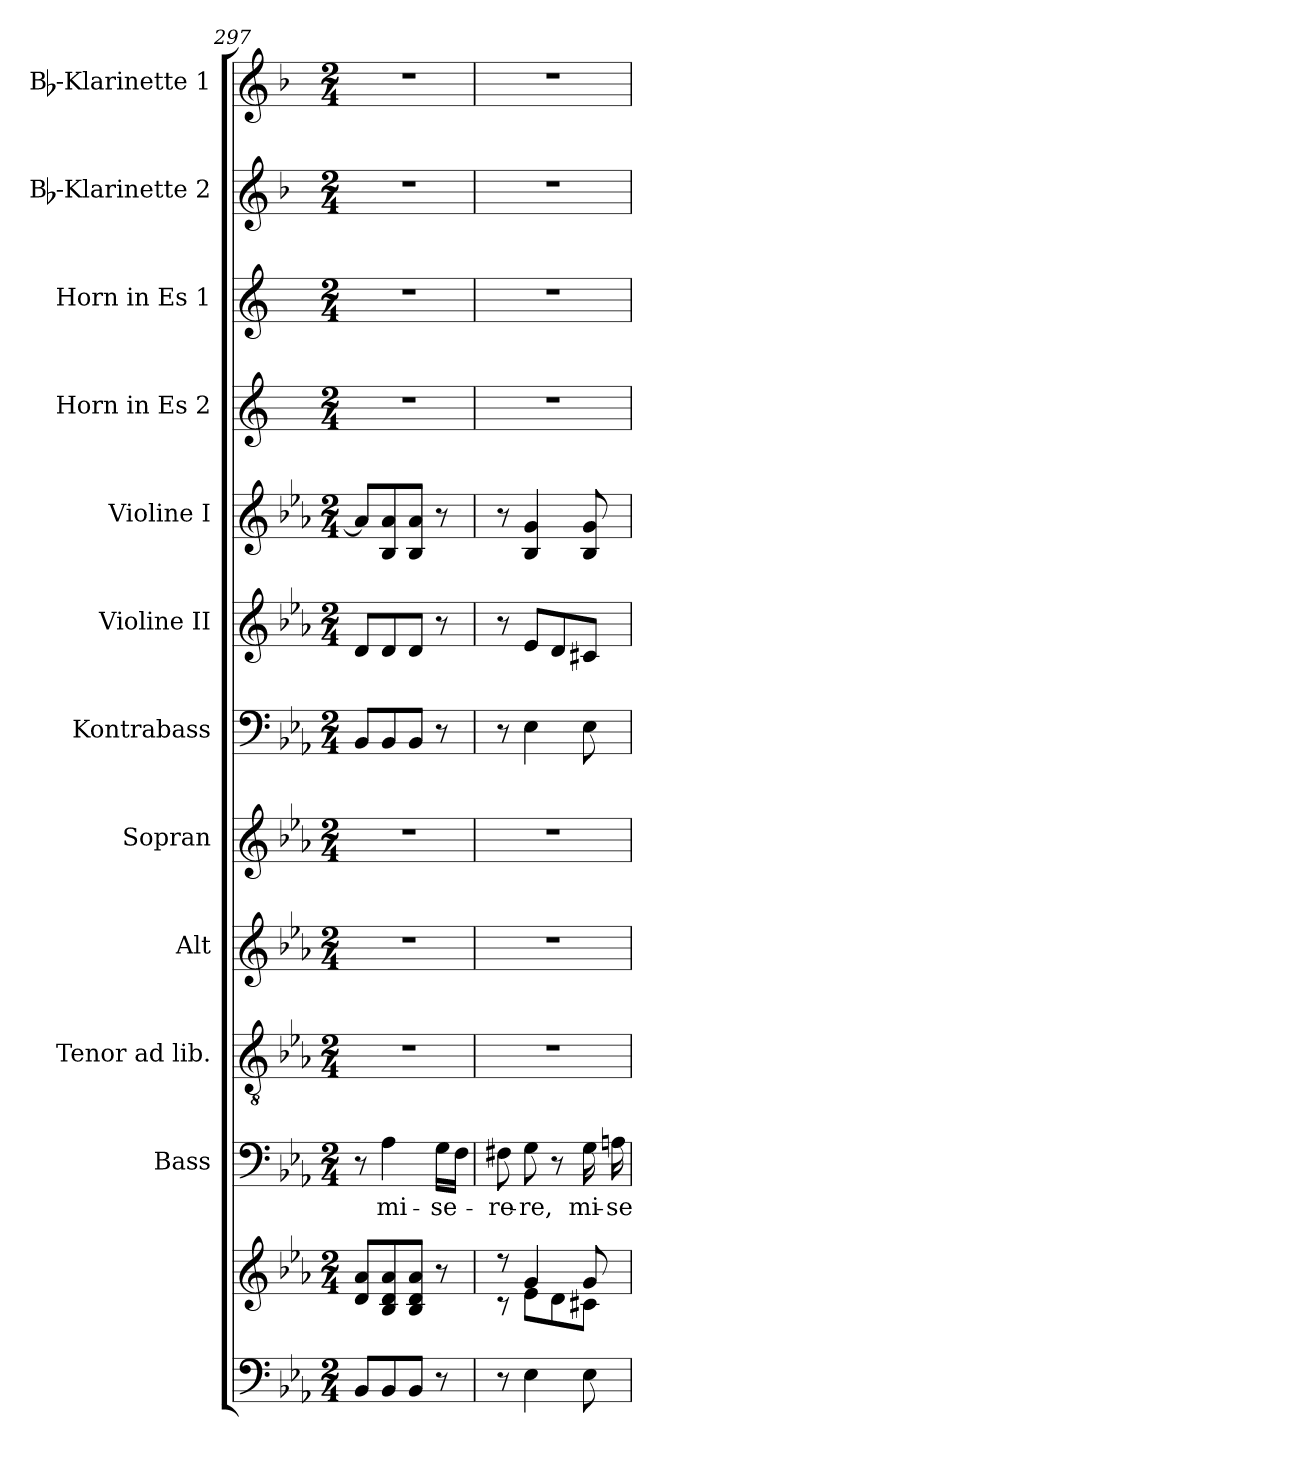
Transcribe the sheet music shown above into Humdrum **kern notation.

**kern	**kern	**kern	**text	**kern	**kern	**kern	**kern	**kern	**kern	**kern	**kern	**kern	**kern
*part12	*part12	*part11	*part11	*part10	*part9	*part8	*part7	*part6	*part5	*part4	*part3	*part2	*part1
*staff13	*staff12	*staff11	*staff11	*staff10	*staff9	*staff8	*staff7	*staff6	*staff5	*staff4	*staff3	*staff2	*staff1
*	*	*I"Bass	*	*I"Tenor ad lib.	*I"Alt	*I"Sopran	*I"Kontrabass	*I"Violine II	*I"Violine I	*I"Horn in Es 2	*I"Horn in Es 1	*I"Bb-Klarinette 2	*I"Bb-Klarinette 1
*	*	*I'B.	*	*I'T.	*I'A.	*I'S.	*I'Kb.	*I'Vl. II	*I'Vl. I	*	*	*I'Bb Kl. 2	*I'Bb Kl. 1
*clefF4	*clefG2	*clefF4	*	*clefGv2	*clefG2	*clefG2	*clefF4	*clefG2	*clefG2	*clefG2	*clefG2	*clefG2	*clefG2
*	*	*	*	*	*	*	*ITrd7c12	*	*	*ITrd5c9	*ITrd5c9	*ITrd1c2	*ITrd1c2
*k[b-e-a-]	*k[b-e-a-]	*k[b-e-a-]	*	*k[b-e-a-]	*k[b-e-a-]	*k[b-e-a-]	*k[b-e-a-]	*k[b-e-a-]	*k[b-e-a-]	*k[b-e-a-]	*k[b-e-a-]	*k[b-e-a-]	*k[b-e-a-]
*E-:	*E-:	*E-:	*	*E-:	*E-:	*E-:	*E-:	*E-:	*E-:	*E-:	*E-:	*E-:	*E-:
*M2/4	*M2/4	*M2/4	*	*M2/4	*M2/4	*M2/4	*M2/4	*M2/4	*M2/4	*M2/4	*M2/4	*M2/4	*M2/4
=297	=297	=297	=297	=297	=297	=297	=297	=297	=297	=297	=297	=297	=297
8BB-/L	8d/ 8a-/L	8r	.	2r	2r	2r	8BBB-/L	8d/L	8a-/L]	2r	2r	2r	2r
!	!	!	!LO:LY:b	!	!	!	!	!	!	!	!	!	!
8BB-/	8B-/ 8d/ 8a-/	4A-\	mi-	.	.	.	8BBB-/	8d/	8B-/ 8a-/	.	.	.	.
8BB-/J	8B-/ 8d/ 8a-/J	.	.	.	.	.	8BBB-/J	8d/J	8B-/ 8a-/J	.	.	.	.
!	!	!	!LO:LY:b	!	!	!	!	!	!	!	!	!	!
8r	8r	16G\LL	-se-	.	.	.	8r	8r	8r	.	.	.	.
.	.	16F\JJ	.	.	.	.	.	.	.	.	.	.	.
=298	=298	=298	=298	=298	=298	=298	=298	=298	=298	=298	=298	=298	=298
*	*^	*	*	*	*	*	*	*	*	*	*	*	*
!	!	!	!	!LO:LY:b	!	!	!	!	!	!	!	!	!	!
8r	8r	8r	8F#X\	-re-	2r	2r	2r	8r	8r	8r	2r	2r	2r	2r
!	!	!	!	!LO:LY:b	!	!	!	!	!	!	!	!	!	!
4E-\	4g/	8e-\L	8G\	-re,	.	.	.	4EE-\	8e-/L	4B-/ 4g/	.	.	.	.
.	.	8d\	8r	.	.	.	.	.	8d/	.	.	.	.	.
!	!	!	!	!LO:LY:b	!	!	!	!	!	!	!	!	!	!
8E-\	8g/	8c#X\J	16G\	mi-	.	.	.	8EE-\	8c#X/J	8B-/ 8g/	.	.	.	.
!	!	!	!	!LO:LY:b	!	!	!	!	!	!	!	!	!	!
.	.	.	16An\	-se-	.	.	.	.	.	.	.	.	.	.
*	*v	*v	*	*	*	*	*	*	*	*	*	*	*	*
=	=	=	=	=	=	=	=	=	=	=	=	=	=
*-	*-	*-	*-	*-	*-	*-	*-	*-	*-	*-	*-	*-	*-
